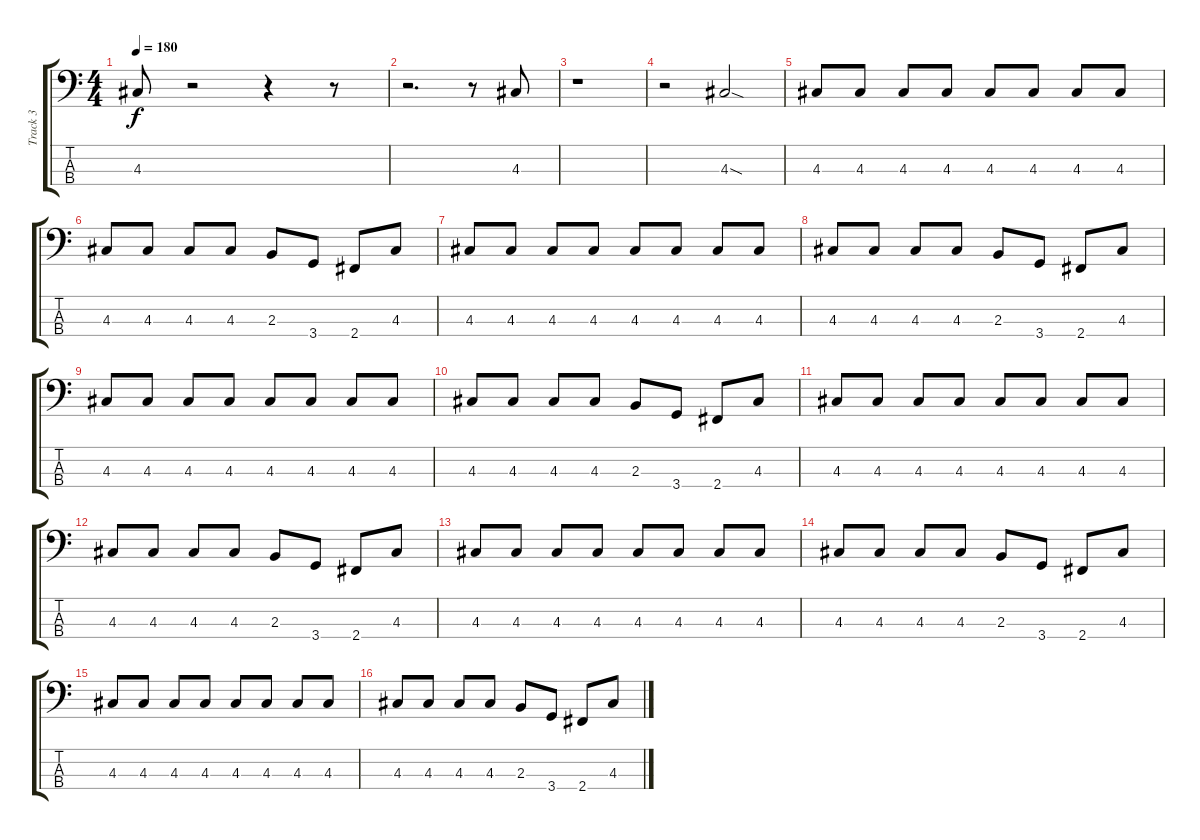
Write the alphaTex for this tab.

\track ("Track 3" "Track 3") {instrument electricbassfinger}
\staff {score tabs}
\tuning (G2 D2 A1 E1) {hide}
\ts (4 4)
\tempo 180
\clef f4
\ks c
4.3.8{dy f instrument electricbassfinger} r.2 r.4 r.8 |
r.2{d} r.8 4.3.8 |
r.1 |
r.2 4.3{sod}.2 |
4.3.8 4.3.8 4.3.8 4.3.8 4.3.8 4.3.8 4.3.8 4.3.8 |
4.3.8 4.3.8 4.3.8 4.3.8 2.3.8 3.4.8 2.4.8 4.3.8 |
4.3.8 4.3.8 4.3.8 4.3.8 4.3.8 4.3.8 4.3.8 4.3.8 |
4.3.8 4.3.8 4.3.8 4.3.8 2.3.8 3.4.8 2.4.8 4.3.8 |
4.3.8 4.3.8 4.3.8 4.3.8 4.3.8 4.3.8 4.3.8 4.3.8 |
4.3.8 4.3.8 4.3.8 4.3.8 2.3.8 3.4.8 2.4.8 4.3.8 |
4.3.8 4.3.8 4.3.8 4.3.8 4.3.8 4.3.8 4.3.8 4.3.8 |
4.3.8 4.3.8 4.3.8 4.3.8 2.3.8 3.4.8 2.4.8 4.3.8 |
4.3.8 4.3.8 4.3.8 4.3.8 4.3.8 4.3.8 4.3.8 4.3.8 |
4.3.8 4.3.8 4.3.8 4.3.8 2.3.8 3.4.8 2.4.8 4.3.8 |
4.3.8 4.3.8 4.3.8 4.3.8 4.3.8 4.3.8 4.3.8 4.3.8 |
4.3.8 4.3.8 4.3.8 4.3.8 2.3.8 3.4.8 2.4.8 4.3.8
